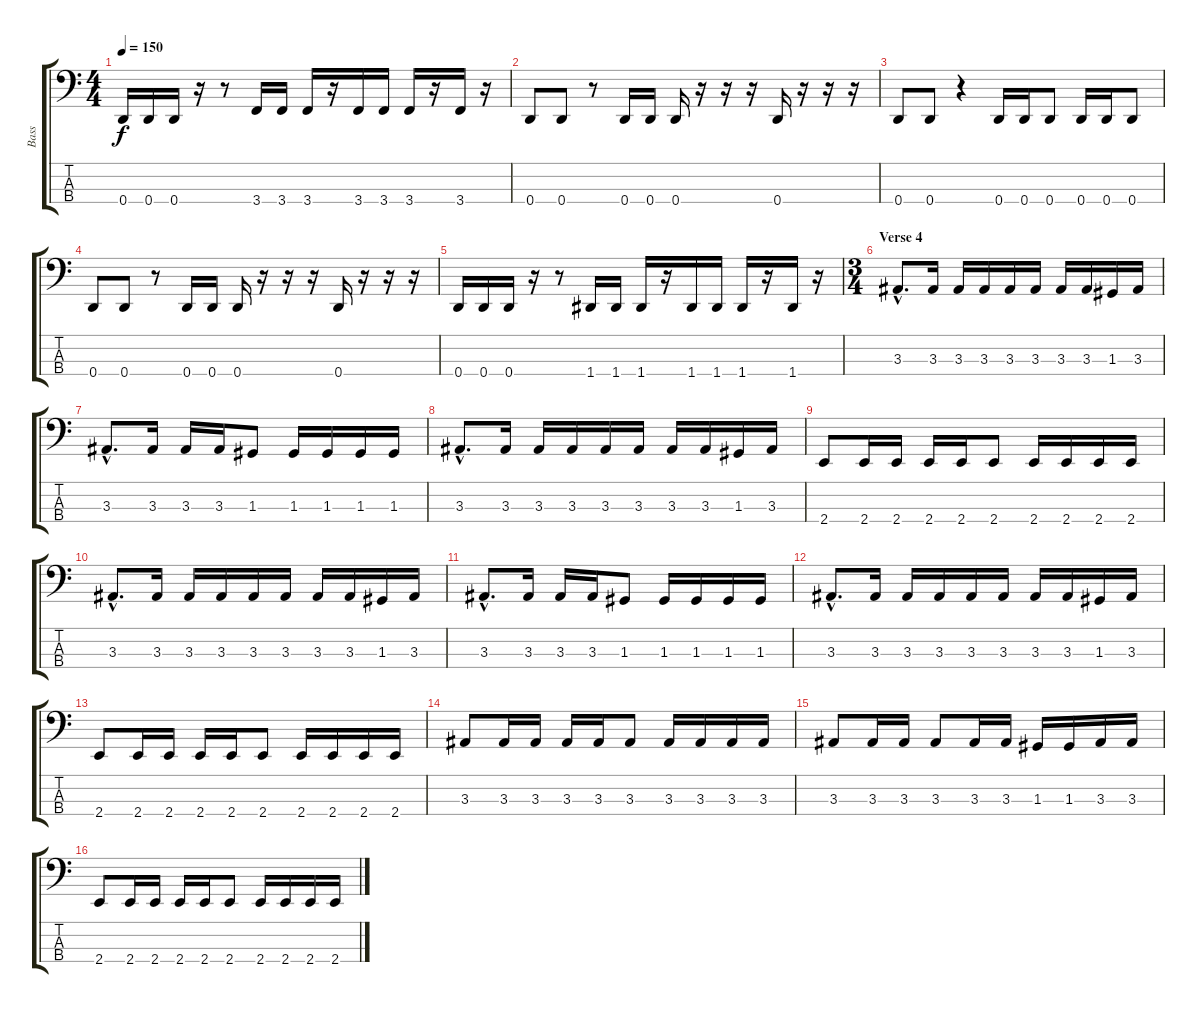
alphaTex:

\track ("Bass" "Bass") {instrument electricbasspick}
\staff {score tabs}
\tuning (F2 C2 G1 D1) {hide}
\ts (4 4)
\tempo 150
\clef f4
\ks c
0.4.16{dy f} 0.4.16 0.4.16 r.16 r.8 3.4.16 3.4.16 3.4.16 r.16 3.4.16 3.4.16 3.4.16 r.16 3.4.16 r.16 |
0.4.8{instrument electricbasspick} 0.4.8 r.8 0.4.16 0.4.16 0.4.16 r.16 r.16 r.16 0.4.16 r.16 r.16 r.16 |
0.4.8 0.4.8 r.4 0.4.16 0.4.16 0.4.8 0.4.16 0.4.16 0.4.8 |
0.4.8 0.4.8 r.8 0.4.16 0.4.16 0.4.16 r.16 r.16 r.16 0.4.16 r.16 r.16 r.16 |
0.4.16 0.4.16 0.4.16 r.16 r.8 1.4.16 1.4.16 1.4.16 r.16 1.4.16 1.4.16 1.4.16 r.16 1.4.16 r.16 |
\ts (3 4)
\section ("" "Verse 4")
3.3{hac}.8{d} 3.3.16 3.3.16 3.3.16 3.3.16 3.3.16 3.3.16 3.3.16 1.3.16 3.3.16 |
3.3{hac}.8{d} 3.3.16 3.3.16 3.3.16 1.3.8 1.3.16 1.3.16 1.3.16 1.3.16 |
3.3{hac}.8{d} 3.3.16 3.3.16 3.3.16 3.3.16 3.3.16 3.3.16 3.3.16 1.3.16 3.3.16 |
2.4.8 2.4.16 2.4.16 2.4.16 2.4.16 2.4.8 2.4.16 2.4.16 2.4.16 2.4.16 |
3.3{hac}.8{d} 3.3.16 3.3.16 3.3.16 3.3.16 3.3.16 3.3.16 3.3.16 1.3.16 3.3.16 |
3.3{hac}.8{d} 3.3.16 3.3.16 3.3.16 1.3.8 1.3.16 1.3.16 1.3.16 1.3.16 |
3.3{hac}.8{d} 3.3.16 3.3.16 3.3.16 3.3.16 3.3.16 3.3.16 3.3.16 1.3.16 3.3.16 |
2.4.8 2.4.16 2.4.16 2.4.16 2.4.16 2.4.8 2.4.16 2.4.16 2.4.16 2.4.16 |
3.3.8 3.3.16 3.3.16 3.3.16 3.3.16 3.3.8 3.3.16 3.3.16 3.3.16 3.3.16 |
3.3.8 3.3.16 3.3.16 3.3.8 3.3.16 3.3.16 1.3.16 1.3.16 3.3.16 3.3.16 |
2.4.8 2.4.16 2.4.16 2.4.16 2.4.16 2.4.8 2.4.16 2.4.16 2.4.16 2.4.16
